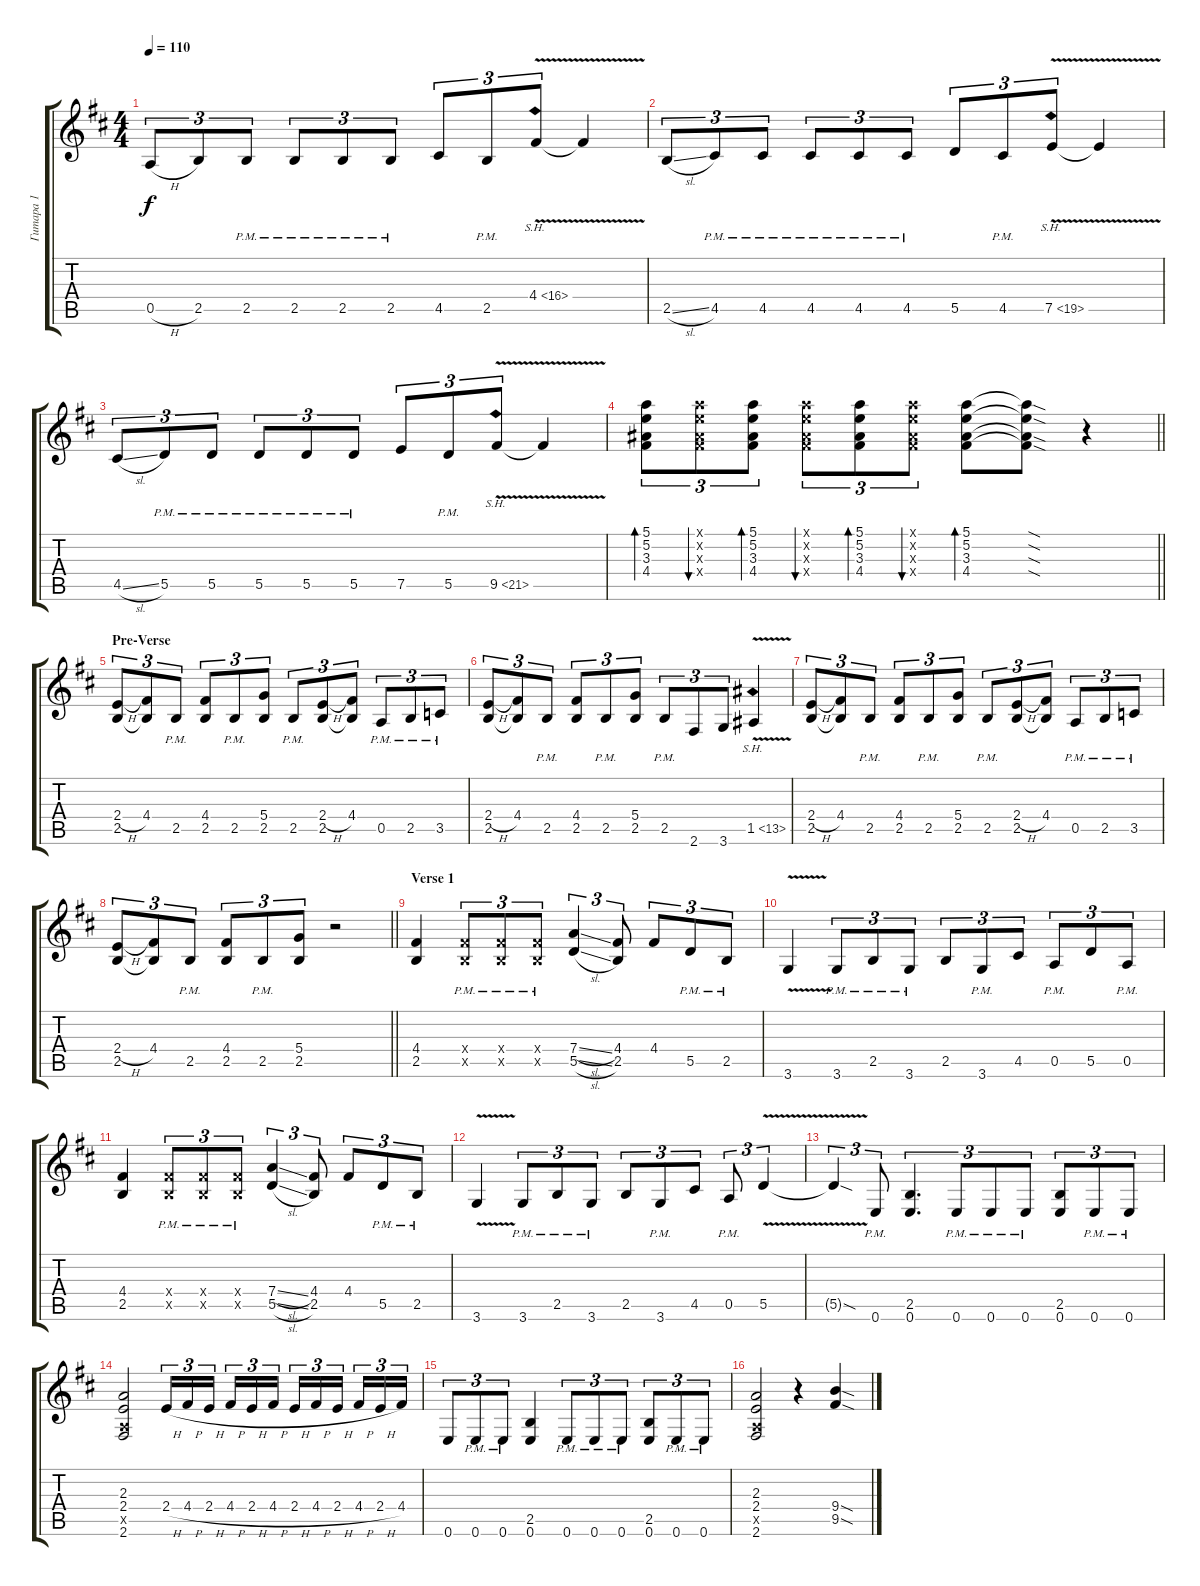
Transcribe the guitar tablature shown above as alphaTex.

\track ("Гитара 1" "Гитара 1") {instrument distortionguitar}
\staff {score tabs}
\tuning (E4 B3 G3 D3 A2 E2) {hide}
\ts (4 4)
\tempo 110
\clef g2
\ks bminor
0.5{h}.8{tu (3 2) dy f} 2.5.8{tu (3 2)} 2.5{pm}.8{tu (3 2)} 2.5{pm}.8{tu (3 2)} 2.5{pm}.8{tu (3 2)} 2.5{pm}.8{tu (3 2)} 4.5.8{tu (3 2)} 2.5{pm}.8{tu (3 2)} 4.4{sh 12 v}.8{tu (3 2)} 4.4{t}.4 |
2.5{sl}.8{tu (3 2)} 4.5{pm}.8{tu (3 2)} 4.5{pm}.8{tu (3 2)} 4.5{pm}.8{tu (3 2)} 4.5{pm}.8{tu (3 2)} 4.5{pm}.8{tu (3 2)} 5.5.8{tu (3 2)} 4.5{pm}.8{tu (3 2)} 7.5{sh 12 v}.8{tu (3 2)} 7.5{t}.4 |
4.5{sl}.8{tu (3 2)} 5.5{pm}.8{tu (3 2)} 5.5{pm}.8{tu (3 2)} 5.5{pm}.8{tu (3 2)} 5.5{pm}.8{tu (3 2)} 5.5{pm}.8{tu (3 2)} 7.5.8{tu (3 2)} 5.5{pm}.8{tu (3 2)} 9.5{sh 12 v}.8{tu (3 2)} 9.5{t}.4 |
\barLineRight lightlight
(5.1 5.2 3.3 4.4).8{tu (3 2) bd 60} (5.1{x} 5.2{x} 3.3{x} 4.4{x}).8{tu (3 2) bu 60} (5.1 5.2 3.3 4.4).8{tu (3 2) bd 60} (5.1{x} 5.2{x} 3.3{x} 4.4{x}).8{tu (3 2) bu 60} (5.1 5.2 3.3 4.4).8{tu (3 2) bd 60} (5.1{x} 5.2{x} 3.3{x} 4.4{x}).8{tu (3 2) bu 60} (5.1 5.2 3.3 4.4).8{bd 60} (5.1{sod t} 5.2{sod t} 3.3{sod t} 4.4{sod t}).8 r.4 |
\section ("" "Pre-Verse")
(2.4{h} 2.5).8{tu (3 2)} (4.4 2.5{t}).8{tu (3 2)} 2.5{pm}.8{tu (3 2)} (4.4 2.5).8{tu (3 2)} 2.5{pm}.8{tu (3 2)} (5.4 2.5).8{tu (3 2)} 2.5{pm}.8{tu (3 2)} (2.4{h} 2.5).8{tu (3 2)} (4.4 2.5{t}).8{tu (3 2)} 0.5{pm}.8{tu (3 2)} 2.5{pm}.8{tu (3 2)} 3.5{pm}.8{tu (3 2)} |
(2.4{h} 2.5).8{tu (3 2)} (4.4 2.5{t}).8{tu (3 2)} 2.5{pm}.8{tu (3 2)} (4.4 2.5).8{tu (3 2)} 2.5{pm}.8{tu (3 2)} (5.4 2.5).8{tu (3 2)} 2.5{pm}.8{tu (3 2)} 2.6.8{tu (3 2)} 3.6.8{tu (3 2)} 1.5{sh 12 v}.4 |
(2.4{h} 2.5).8{tu (3 2)} (4.4 2.5{t}).8{tu (3 2)} 2.5{pm}.8{tu (3 2)} (4.4 2.5).8{tu (3 2)} 2.5{pm}.8{tu (3 2)} (5.4 2.5).8{tu (3 2)} 2.5{pm}.8{tu (3 2)} (2.4{h} 2.5).8{tu (3 2)} (4.4 2.5{t}).8{tu (3 2)} 0.5{pm}.8{tu (3 2)} 2.5{pm}.8{tu (3 2)} 3.5{pm}.8{tu (3 2)} |
\barLineRight lightlight
(2.4{h} 2.5).8{tu (3 2)} (4.4 2.5{t}).8{tu (3 2)} 2.5{pm}.8{tu (3 2)} (4.4 2.5).8{tu (3 2)} 2.5{pm}.8{tu (3 2)} (5.4 2.5).8{tu (3 2)} r.2 |
\section ("" "Verse 1")
(4.4 2.5).4 (4.4{pm x} 2.5{pm x}).8{tu (3 2)} (4.4{pm x} 2.5{pm x}).8{tu (3 2)} (4.4{pm x} 2.5{pm x}).8{tu (3 2)} (7.4{sl} 5.5{sl}).4{tu (3 2)} (4.4 2.5).8{tu (3 2)} 4.4.8{tu (3 2)} 5.5{pm}.8{tu (3 2)} 2.5{pm}.8{tu (3 2)} |
3.6{v}.4 3.6{pm}.8{tu (3 2)} 2.5{pm}.8{tu (3 2)} 3.6{pm}.8{tu (3 2)} 2.5.8{tu (3 2)} 3.6{pm}.8{tu (3 2)} 4.5.8{tu (3 2)} 0.5{pm}.8{tu (3 2)} 5.5.8{tu (3 2)} 0.5{pm}.8{tu (3 2)} |
(4.4 2.5).4 (4.4{pm x} 2.5{pm x}).8{tu (3 2)} (4.4{pm x} 2.5{pm x}).8{tu (3 2)} (4.4{pm x} 2.5{pm x}).8{tu (3 2)} (7.4{sl} 5.5{sl}).4{tu (3 2)} (4.4 2.5).8{tu (3 2)} 4.4.8{tu (3 2)} 5.5{pm}.8{tu (3 2)} 2.5{pm}.8{tu (3 2)} |
3.6{v}.4 3.6{pm}.8{tu (3 2)} 2.5{pm}.8{tu (3 2)} 3.6{pm}.8{tu (3 2)} 2.5.8{tu (3 2)} 3.6{pm}.8{tu (3 2)} 4.5.8{tu (3 2)} 0.5{pm}.8{tu (3 2)} 5.5{v}.4{tu (3 2)} |
5.5{sod t}.4{tu (3 2)} 0.6{pm}.8{tu (3 2)} (2.5 0.6).4{d tu (3 2)} 0.6{pm}.8{tu (3 2)} 0.6{pm}.8{tu (3 2)} 0.6{pm}.8{tu (3 2)} (2.5 0.6).8{tu (3 2)} 0.6{pm}.8{tu (3 2)} 0.6{pm}.8{tu (3 2)} |
(2.3 2.4 0.5{x} 2.6).2 2.4{h}.16{tu (3 2)} 4.4{h}.16{tu (3 2)} 2.4{h}.16{tu (3 2) beam splitsecondary} 4.4{h}.16{tu (3 2)} 2.4{h}.16{tu (3 2)} 4.4{h}.16{tu (3 2)} 2.4{h}.16{tu (3 2)} 4.4{h}.16{tu (3 2)} 2.4{h}.16{tu (3 2) beam splitsecondary} 4.4{h}.16{tu (3 2)} 2.4{h}.16{tu (3 2)} 4.4.16{tu (3 2)} |
0.6.8{tu (3 2)} 0.6{pm}.8{tu (3 2)} 0.6{pm}.8{tu (3 2)} (2.5 0.6).4 0.6{pm}.8{tu (3 2)} 0.6{pm}.8{tu (3 2)} 0.6{pm}.8{tu (3 2)} (2.5 0.6).8{tu (3 2)} 0.6{pm}.8{tu (3 2)} 0.6{pm}.8{tu (3 2)} |
(2.3 2.4 0.5{x} 2.6).2 r.4 (9.4{sod} 9.5{sod}).4
